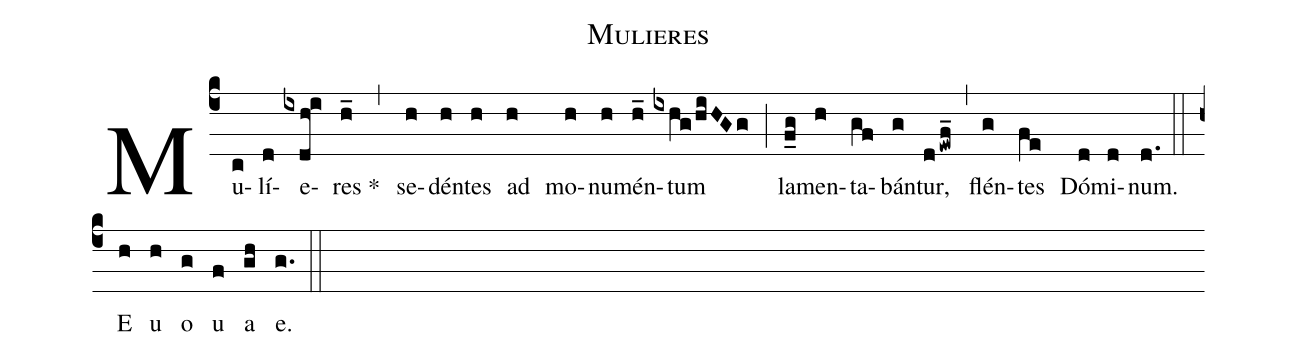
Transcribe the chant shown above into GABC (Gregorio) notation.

name: Mulieres;
%%
(c4)

Mu(c)lí(d)e(ixdh!i)res *(h_) (,) se(h)dén(h)tes(h) ad(h) mo(h)nu(h)mén(h_)tum(ixhg/hiHGg) (;)
la(f_g)men(h)ta(gf)bán(g)tur,(dewf_) (,) flén(g)tes(fe) Dó(d)mi(d)num.(d.) (::)

E(h) u(h) o(g) u(f) a(gh) e.(g.) (::)
